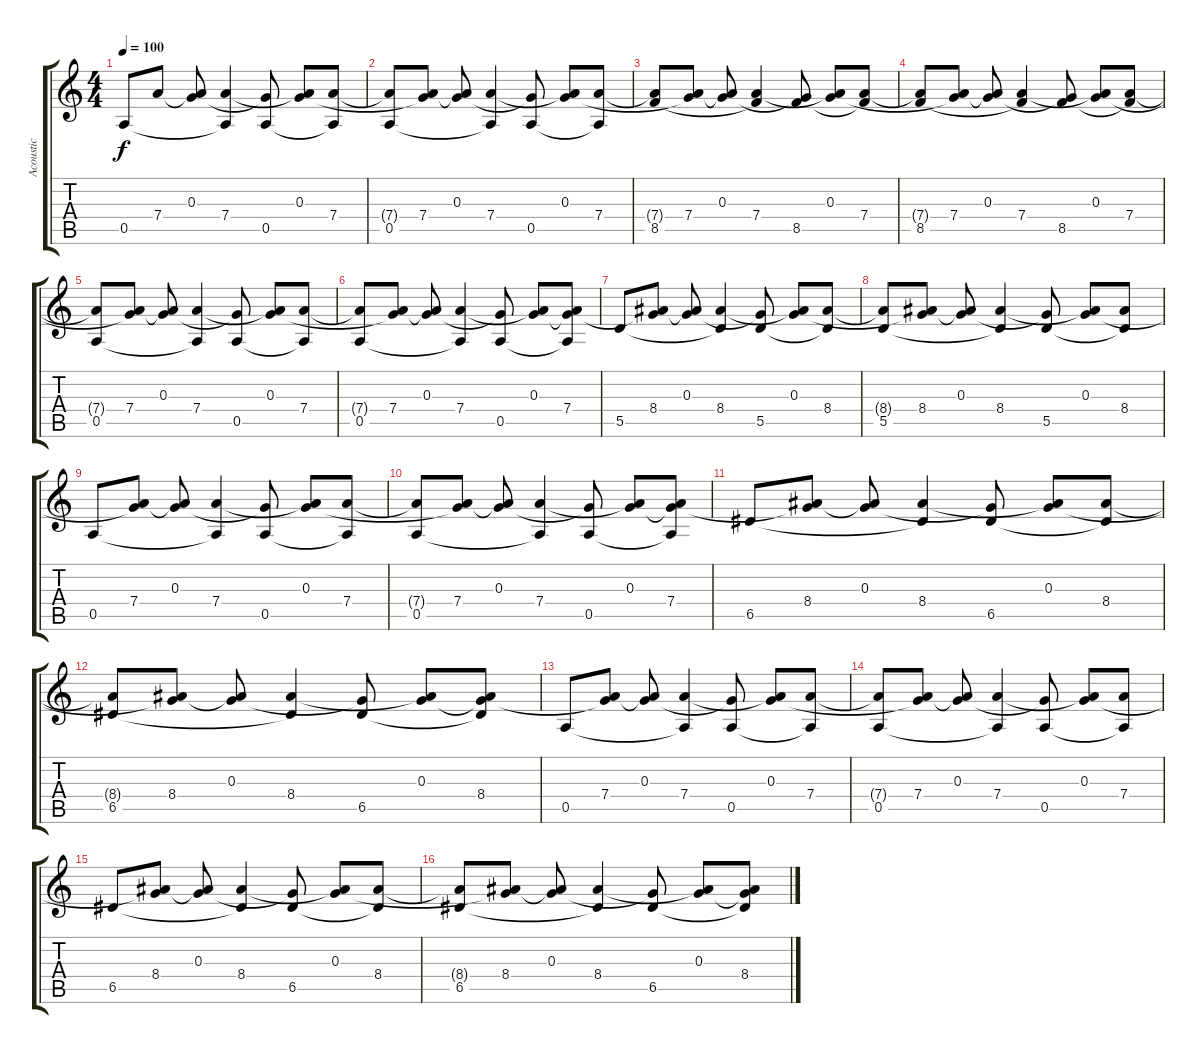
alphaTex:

\track ("Acoustic" "Acoustic") {instrument acousticguitarsteel}
\staff {score tabs}
\tuning (E4 B3 G3 D3 A2 E2) {hide}
\ts (4 4)
\tempo 100
\clef g2
\ks c
0.5.8{dy f instrument acousticguitarsteel} 7.4.8 (0.3 7.4{t}).8 (7.4 0.5{t}).4 (0.3{t} 0.5).8 (0.3 7.4{t}).8 (7.4 0.5{t}).8 |
(7.4{t} 0.5).8 (0.3{t} 7.4).8 (0.3 7.4{t}).8 (7.4 0.5{t}).4 (0.3{t} 0.5).8 (0.3 7.4{t}).8 (7.4 0.5{t}).8 |
(7.4{t} 8.5).8 (0.3{t} 7.4).8 (0.3 7.4{t}).8 (7.4 8.5{t}).4 (0.3{t} 8.5).8 (0.3 7.4{t}).8 (7.4 8.5{t}).8 |
(7.4{t} 8.5).8 (0.3{t} 7.4).8 (0.3 7.4{t}).8 (7.4 8.5{t}).4 (0.3{t} 8.5).8 (0.3 7.4{t}).8 (7.4 8.5{t}).8 |
(7.4{t} 0.5).8 (0.3{t} 7.4).8 (0.3 7.4{t}).8 (7.4 0.5{t}).4 (0.3{t} 0.5).8 (0.3 7.4{t}).8 (7.4 0.5{t}).8 |
(7.4{t} 0.5).8 (0.3{t} 7.4).8 (0.3 7.4{t}).8 (7.4 0.5{t}).4 (0.3{t} 0.5).8 (0.3 7.4{t}).8 (0.3{t} 7.4 0.5{t}).8 |
5.5.8 (0.3{t} 8.4).8 (0.3 8.4{t}).8 (8.4 5.5{t}).4 (0.3{t} 5.5).8 (0.3 8.4{t}).8 (8.4 5.5{t}).8 |
(8.4{t} 5.5).8 (0.3{t} 8.4).8 (0.3 8.4{t}).8 (8.4 5.5{t}).4 (0.3{t} 5.5).8 (0.3 8.4{t}).8 (8.4 5.5{t}).8 |
0.5.8 (0.3{t} 7.4).8 (0.3 7.4{t}).8 (7.4 0.5{t}).4 (0.3{t} 0.5).8 (0.3 7.4{t}).8 (7.4 0.5{t}).8 |
(7.4{t} 0.5).8 (0.3{t} 7.4).8 (0.3 7.4{t}).8 (7.4 0.5{t}).4 (0.3{t} 0.5).8 (0.3 7.4{t}).8 (0.3{t} 7.4 0.5{t}).8 |
6.5.8 (0.3{t} 8.4).8 (0.3 8.4{t}).8 (8.4 6.5{t}).4 (0.3{t} 6.5).8 (0.3 8.4{t}).8 (8.4 6.5{t}).8 |
(8.4{t} 6.5).8 (0.3{t} 8.4).8 (0.3 8.4{t}).8 (8.4 6.5{t}).4 (0.3{t} 6.5).8 (0.3 8.4{t}).8 (0.3{t} 8.4 6.5{t}).8 |
0.5.8 (0.3{t} 7.4).8 (0.3 7.4{t}).8 (7.4 0.5{t}).4 (0.3{t} 0.5).8 (0.3 7.4{t}).8 (7.4 0.5{t}).8 |
(7.4{t} 0.5).8 (0.3{t} 7.4).8 (0.3 7.4{t}).8 (7.4 0.5{t}).4 (0.3{t} 0.5).8 (0.3 7.4{t}).8 (7.4 0.5{t}).8 |
6.5.8 (0.3{t} 8.4).8 (0.3 8.4{t}).8 (8.4 6.5{t}).4 (0.3{t} 6.5).8 (0.3 8.4{t}).8 (8.4 6.5{t}).8 |
(8.4{t} 6.5).8 (0.3{t} 8.4).8 (0.3 8.4{t}).8 (8.4 6.5{t}).4 (0.3{t} 6.5).8 (0.3 8.4{t}).8 (0.3{t} 8.4 6.5{t}).8
